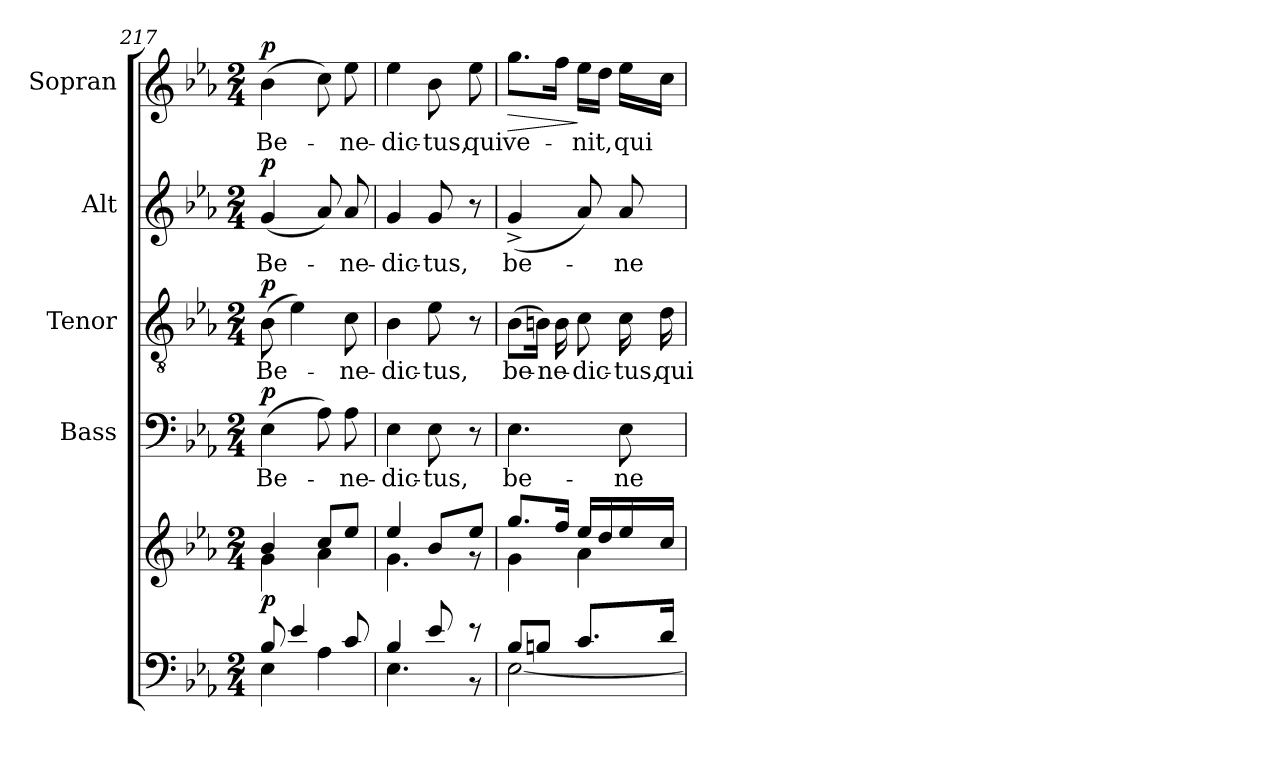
**kern	**kern	**dynam	**kern	**text	**dynam	**kern	**text	**dynam	**kern	**text	**dynam	**kern	**text	**dynam
*part5	*part5	*part5	*part4	*part4	*part4	*part3	*part3	*part3	*part2	*part2	*part2	*part1	*part1	*part1
*staff6	*staff5	*staff5/6	*staff4	*staff4	*staff4	*staff3	*staff3	*staff3	*staff2	*staff2	*staff2	*staff1	*staff1	*staff1
*	*	*	*I"Bass	*	*	*I"Tenor	*	*	*I"Alt	*	*	*I"Sopran	*	*
*	*	*	*I'B.	*	*	*I'T.	*	*	*I'A.	*	*	*I'S.	*	*
*clefF4	*clefG2	*	*clefF4	*	*	*clefGv2	*	*	*clefG2	*	*	*clefG2	*	*
*k[b-e-a-]	*k[b-e-a-]	*	*k[b-e-a-]	*	*	*k[b-e-a-]	*	*	*k[b-e-a-]	*	*	*k[b-e-a-]	*	*
*E-:	*E-:	*	*E-:	*	*	*E-:	*	*	*E-:	*	*	*E-:	*	*
*M2/4	*M2/4	*	*M2/4	*	*	*M2/4	*	*	*M2/4	*	*	*M2/4	*	*
=217	=217	=217	=217	=217	=217	=217	=217	=217	=217	=217	=217	=217	=217	=217
*^	*^	*	*	*	*	*	*	*	*	*	*	*	*	*
!	!	!	!	!LO:DY:b	!	!LO:LY:b	!LO:DY:a	!	!LO:LY:b	!LO:DY:a	!	!LO:LY:b	!LO:DY:a	!	!LO:LY:b	!LO:DY:a
8B-/	4E-\	4b-/	4g\	p	(>4E-\	Be-	p	(>8B-\	Be-	p	(<4g/	Be-	p	(>4b-\	Be-	p
4e-/	.	.	.	.	.	.	.	4e-\)	.	.	.	.	.	.	.	.
.	4A-\	8cc/L	4a-\	.	8A-\)	.	.	.	.	.	8a-/)	.	.	8cc\)	.	.
!	!	!	!	!	!	!LO:LY:b	!	!	!LO:LY:b	!	!	!LO:LY:b	!	!	!LO:LY:b	!
8c/	.	8ee-/J	.	.	8A-\	-ne-	.	8c\	-ne-	.	8a-/	-ne-	.	8ee-\	-ne-	.
=218	=218	=218	=218	=218	=218	=218	=218	=218	=218	=218	=218	=218	=218	=218	=218	=218
!	!	!	!	!	!	!LO:LY:b	!	!	!LO:LY:b	!	!	!LO:LY:b	!	!	!LO:LY:b	!
4B-/	4.E-\	4ee-/	4.g\	.	4E-\	-dic-	.	4B-\	-dic-	.	4g/	-dic-	.	4ee-\	-dic-	.
!	!	!	!	!	!	!LO:LY:b	!	!	!LO:LY:b	!	!	!LO:LY:b	!	!	!LO:LY:b	!
8e-/	.	8b-/L	.	.	8E-\	-tus,	.	8e-\	-tus,	.	8g/	-tus,	.	8b-\	-tus,	.
!	!	!	!	!	!	!	!	!	!	!	!	!	!	!	!LO:LY:b	!
8r	8r	8ee-/J	8rg	.	8r	.	.	8r	.	.	8r	.	.	8ee-\	qui	.
=219	=219	=219	=219	=219	=219	=219	=219	=219	=219	=219	=219	=219	=219	=219	=219	=219
!	!	!	!	!	!	!LO:LY:b	!	!	!LO:LY:b	!	!	!LO:LY:b	!	!	!LO:LY:b	!LO:HP:b
8B-/L	[<2E-\	8.gg/L	4g\	.	4.E-\	be-	.	(>8B-\L	be-	.	(<4g^</	be-	.	8.gg\L	ve-	>
8Bn/J	.	.	.	.	.	.	.	16Bn\Jk)	.	.	.	.	.	.	.	.
!	!	!	!	!	!	!	!	!	!LO:LY:b	!	!	!	!	!	!	!
.	.	16ff/Jk	.	.	.	.	.	16B\	-ne-	.	.	.	.	16ff\Jk	.	.
!	!	!	!	!	!	!	!	!	!LO:LY:b	!	!	!	!	!	!LO:LY:b	!
8.c/L	.	16ee-/LL	4a-\	.	.	.	.	8c\	-dic-	.	8a-/)	.	.	16ee-\LL	-nit,	]
.	.	16dd/	.	.	.	.	.	.	.	.	.	.	.	16dd\JJ	.	.
!	!	!	!	!	!	!LO:LY:b	!	!	!LO:LY:b	!	!	!LO:LY:b	!	!	!LO:LY:b	!
.	.	16ee-/	.	.	8E-\	-ne-	.	16c\	-tus,	.	8a-/	-ne-	.	16ee-\LL	qui	.
!	!	!	!	!	!	!	!	!	!LO:LY:b	!	!	!	!	!	!	!
16d/Jk	.	16cc/JJ	.	.	.	.	.	16d\	qui	.	.	.	.	16cc\JJ	.	.
*v	*v	*	*	*	*	*	*	*	*	*	*	*	*	*	*	*
*	*v	*v	*	*	*	*	*	*	*	*	*	*	*	*	*
=	=	=	=	=	=	=	=	=	=	=	=	=	=	=
*-	*-	*-	*-	*-	*-	*-	*-	*-	*-	*-	*-	*-	*-	*-
